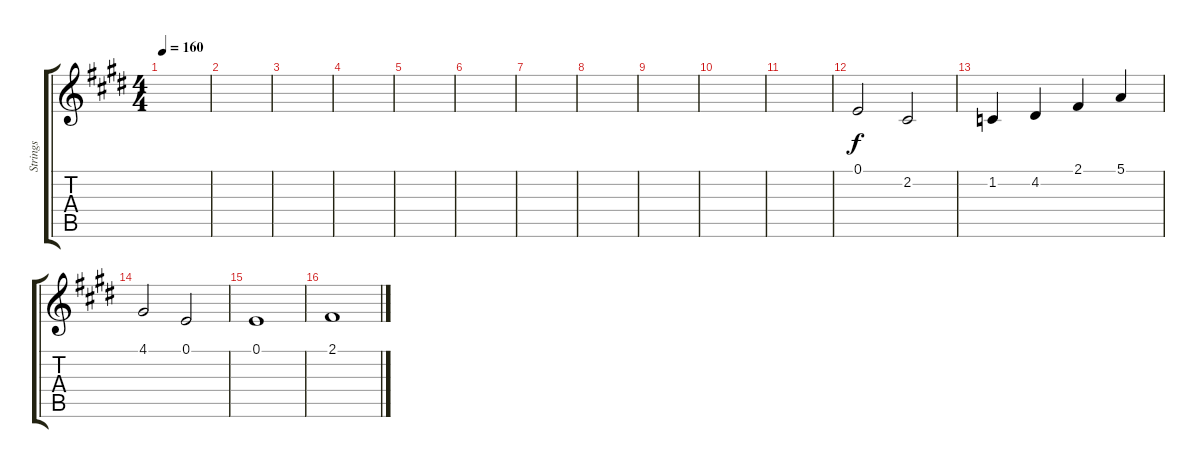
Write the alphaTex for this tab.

\track ("Strings" "Strings") {instrument violin}
\staff {score tabs}
\tuning (E4 B3 G3 D3 A2 E2) {hide}
\ts (4 4)
\tempo 160
\clef g2
\ks e
|
|
|
|
|
|
|
|
|
|
|
0.1.2 2.2.2 |
1.2.4 4.2.4 2.1.4 5.1.4 |
4.1.2 0.1.2 |
0.1.1 |
2.1.1
